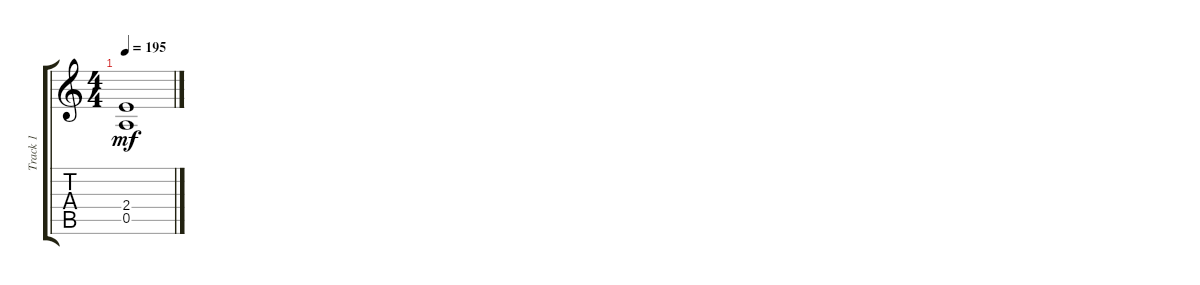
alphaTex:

\track ("Track 1" "Track 1") {instrument distortionguitar}
\staff {score tabs}
\tuning (E4 B3 G3 D3 A2 E2) {hide}
\ts (4 4)
\tempo 195
\clef g2
\ks c
(2.4 0.5).1{dy mf}
